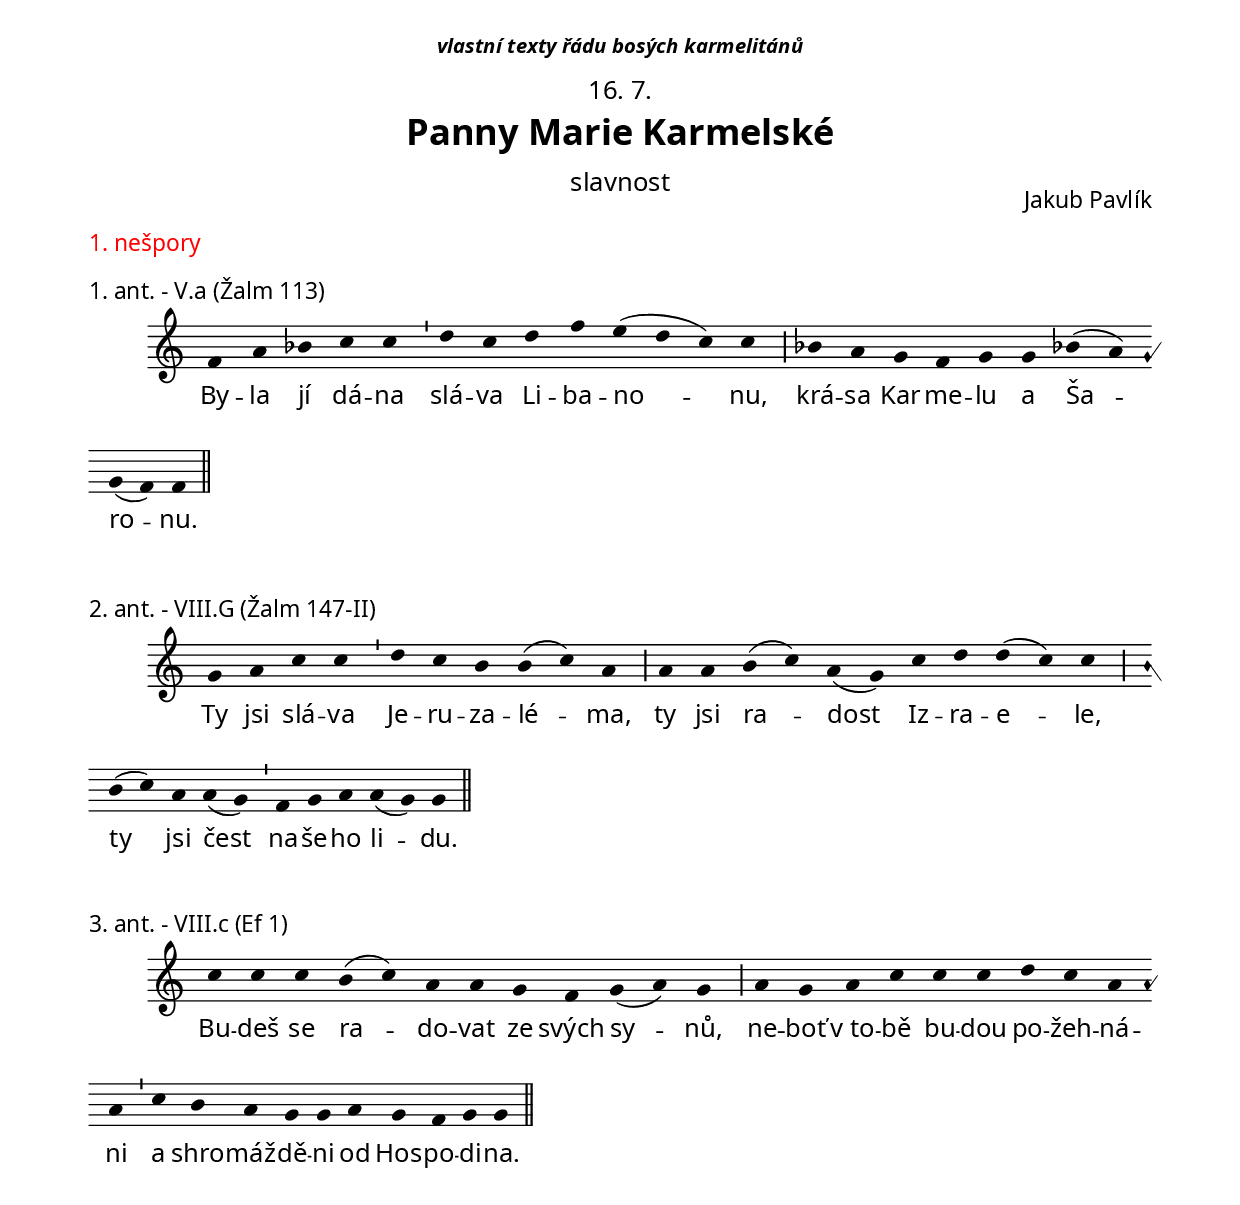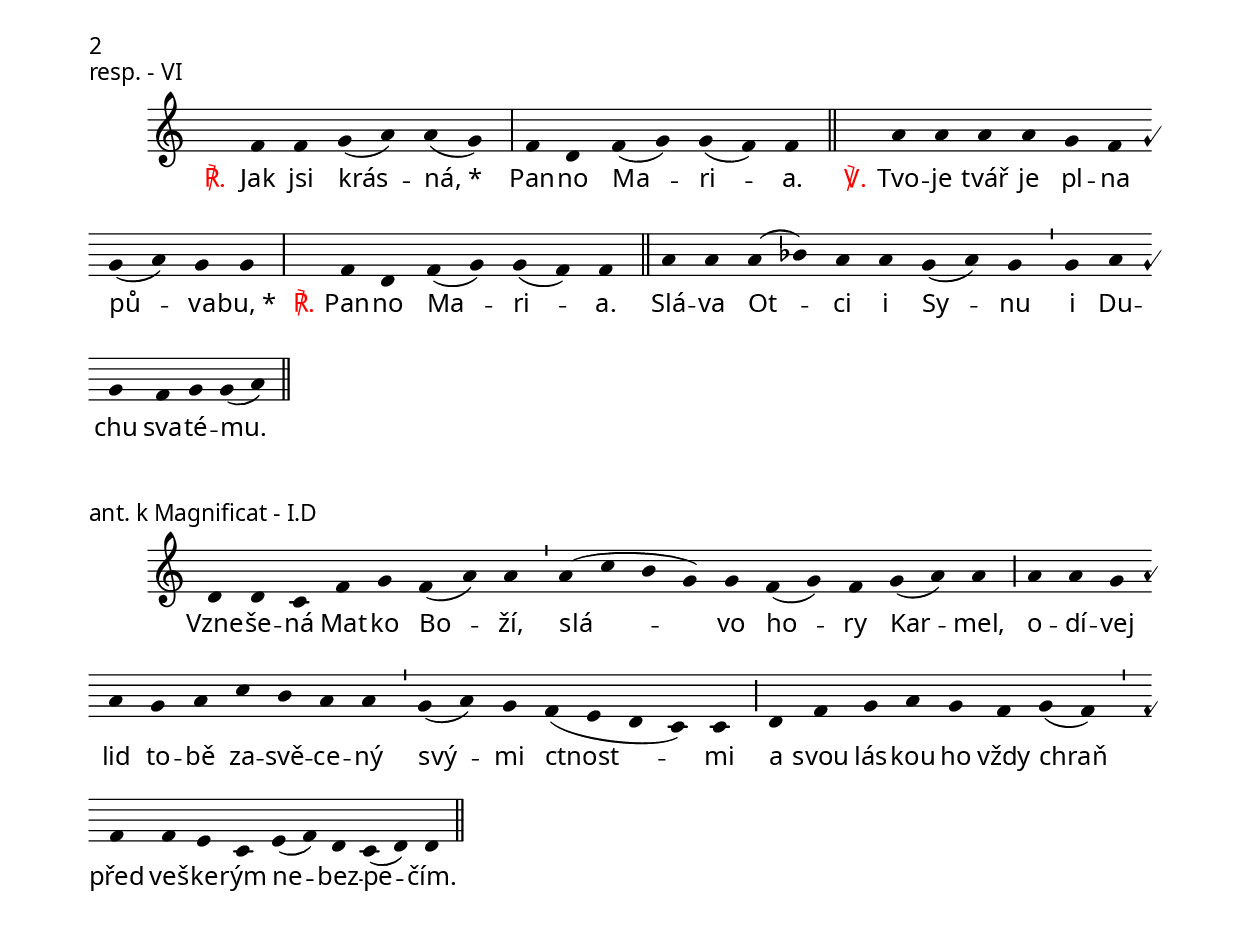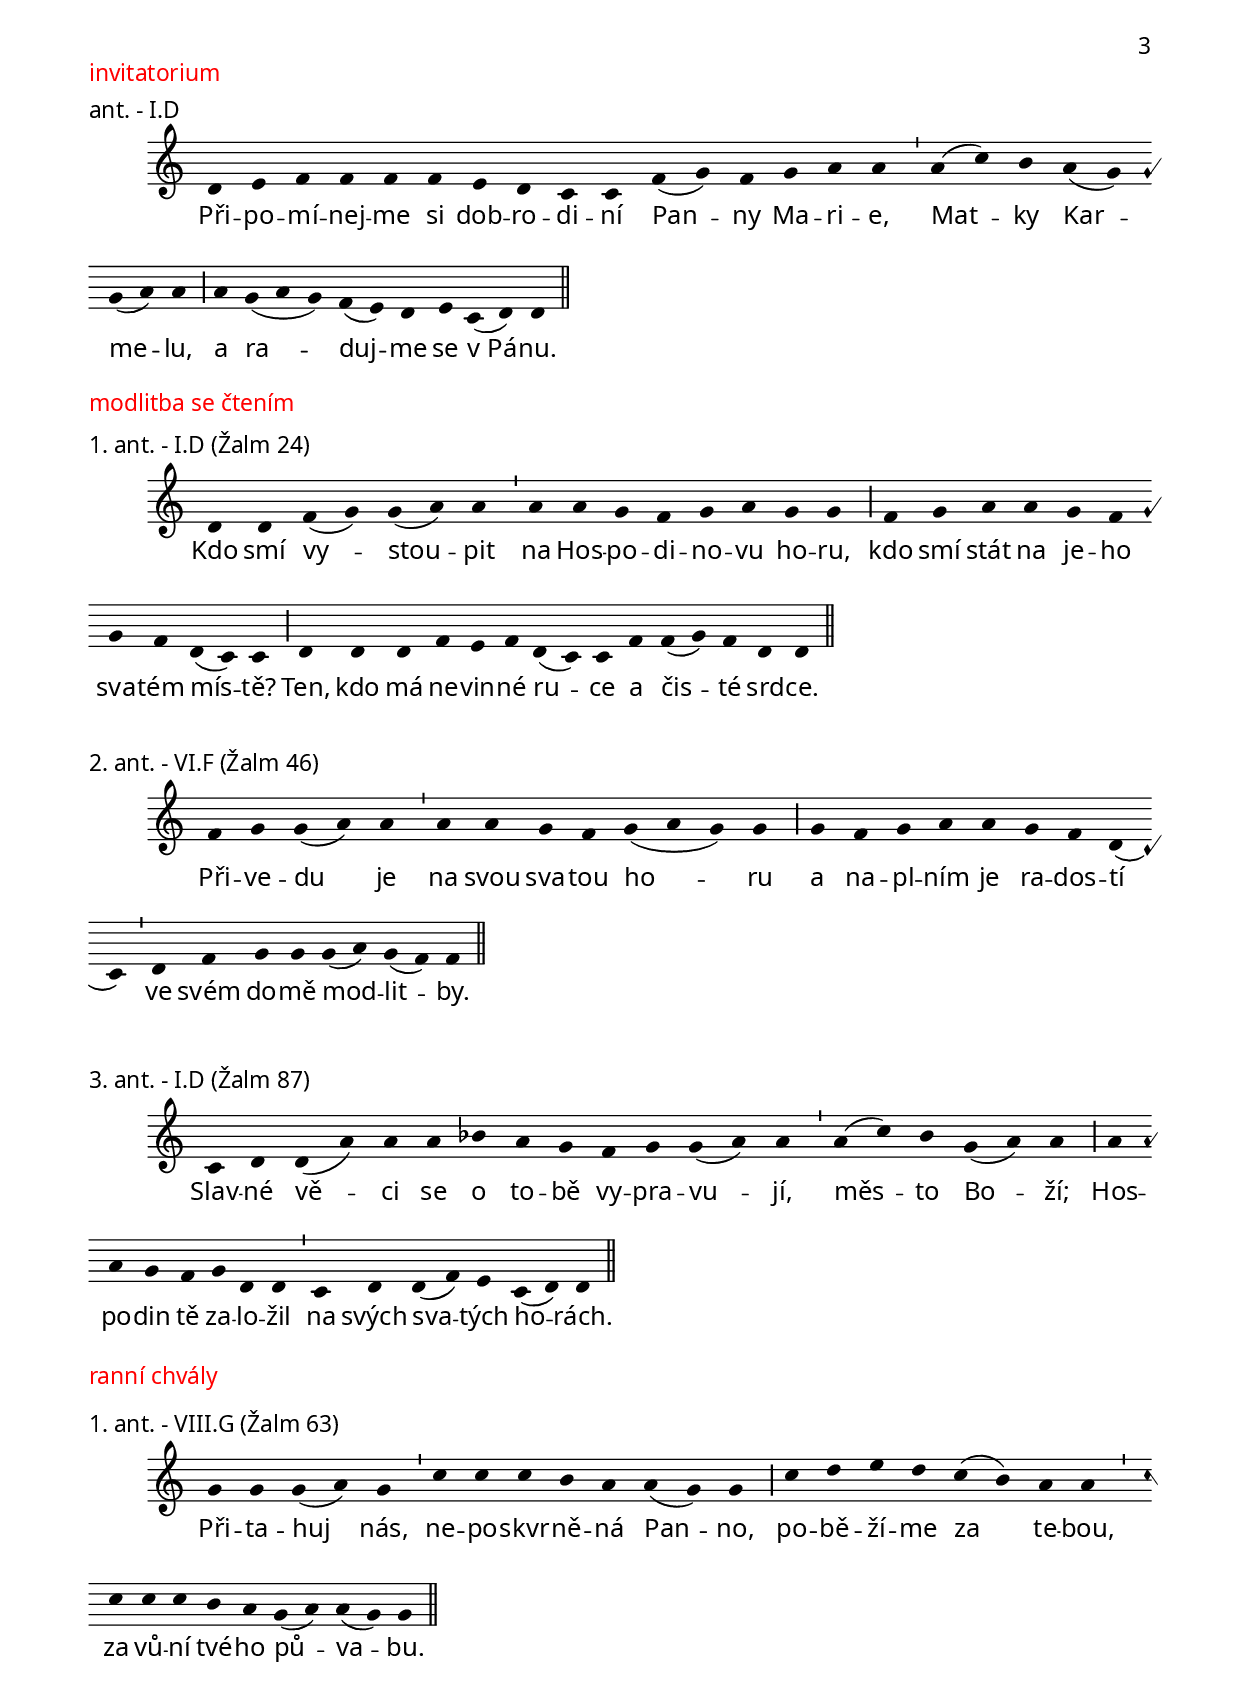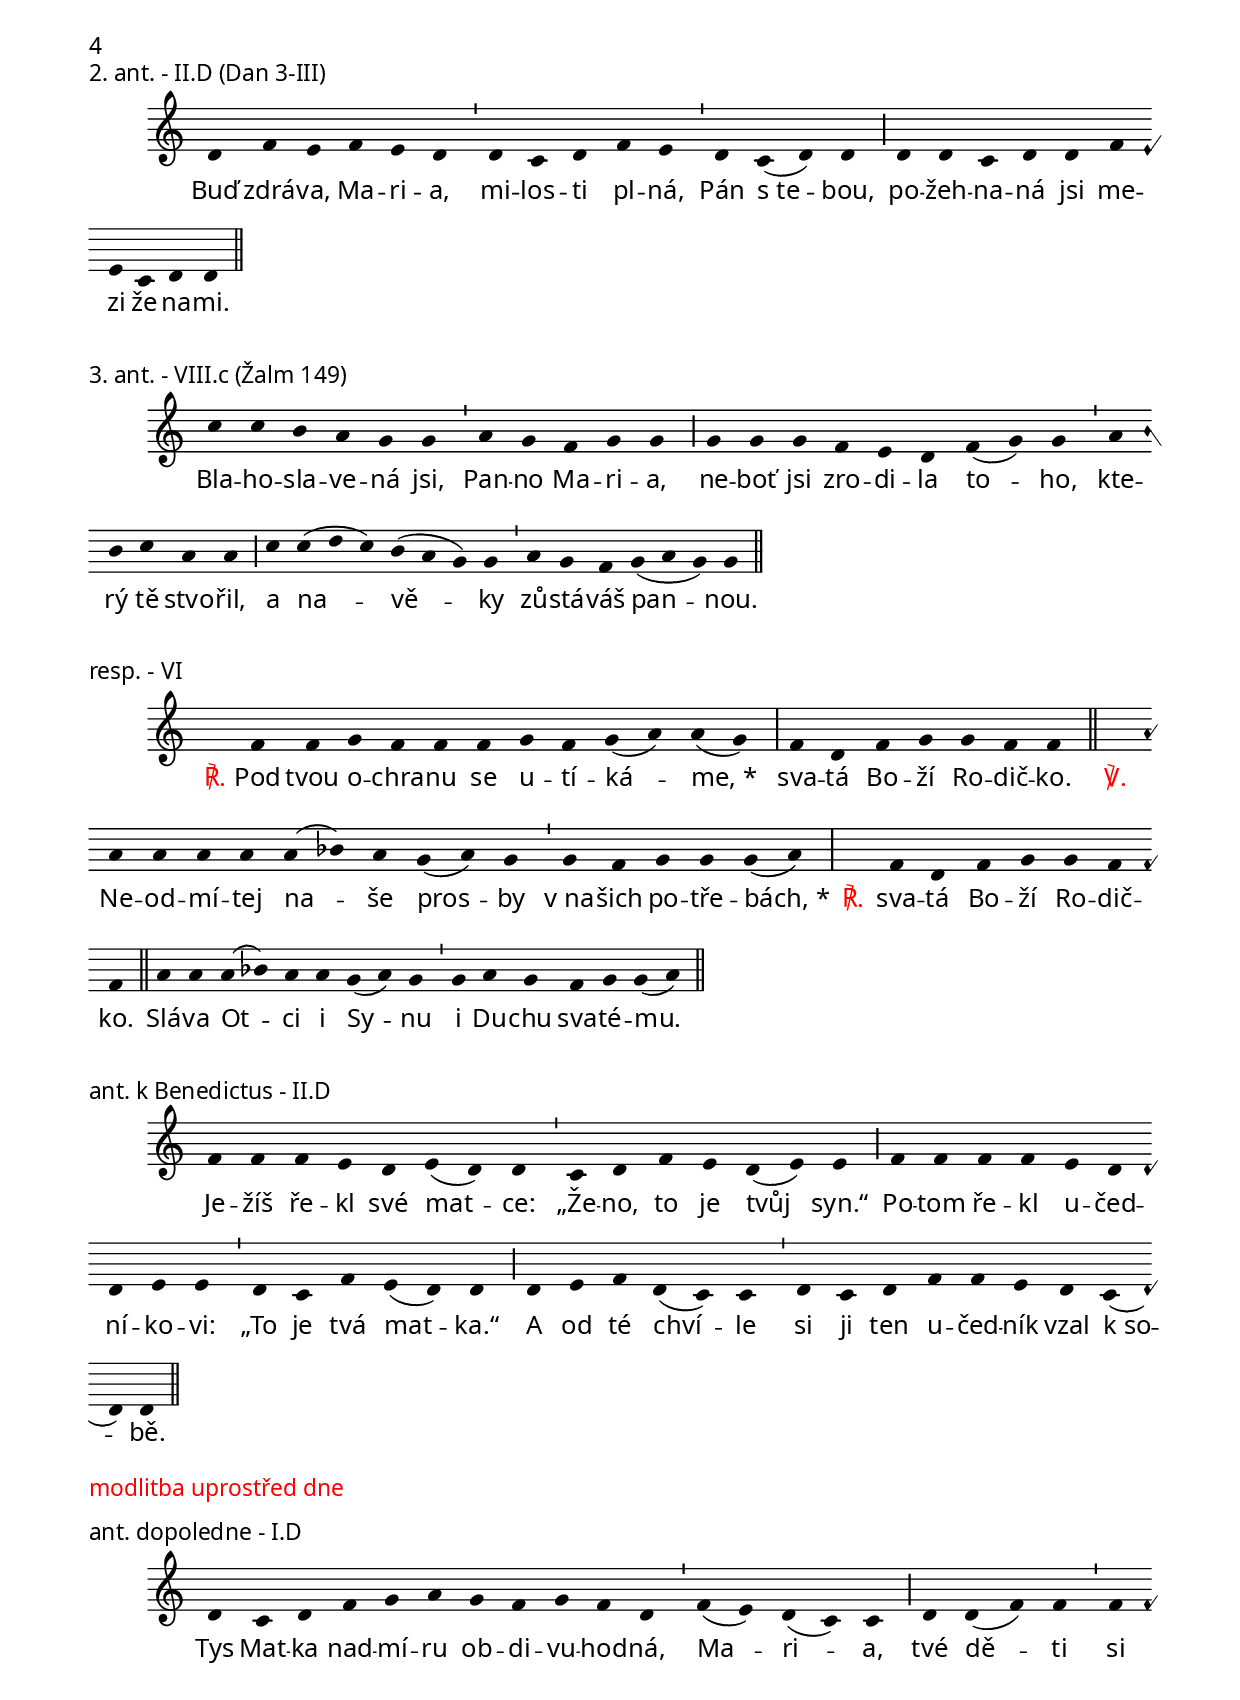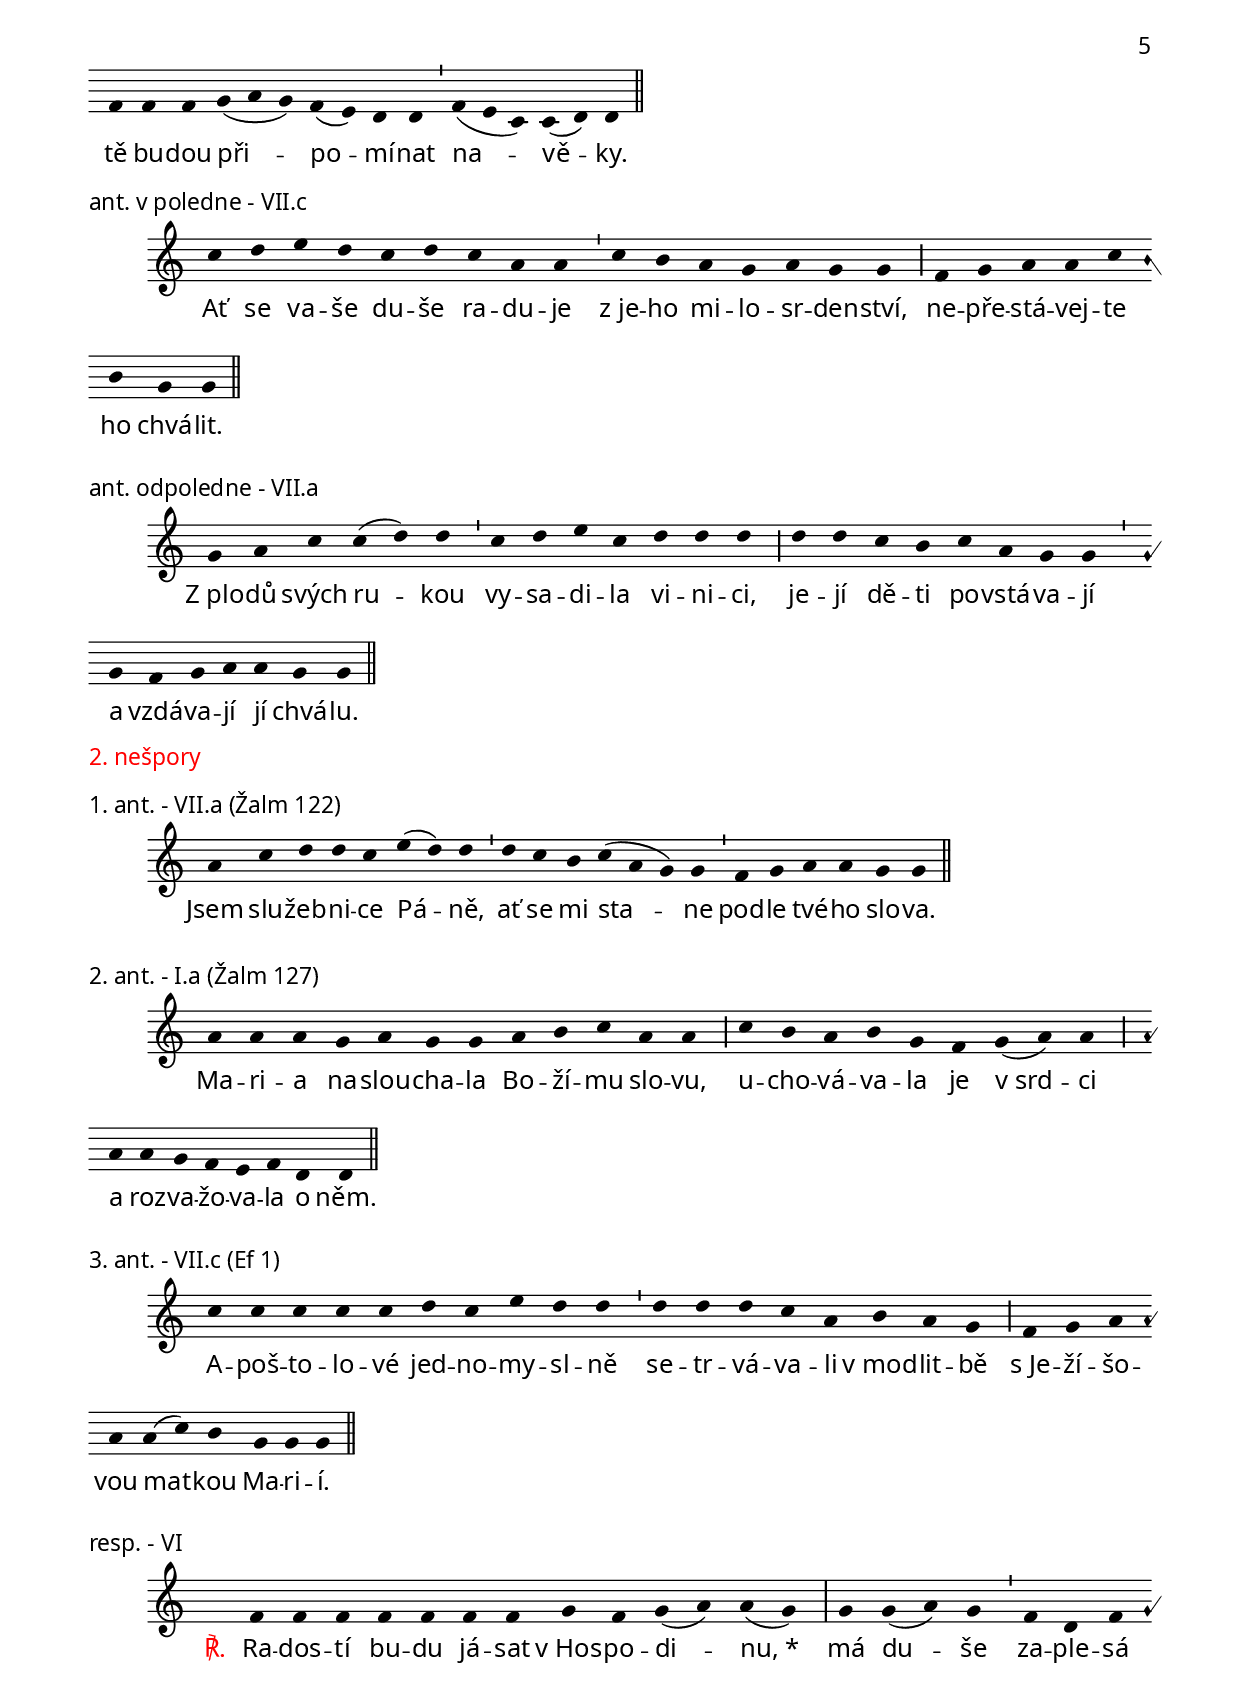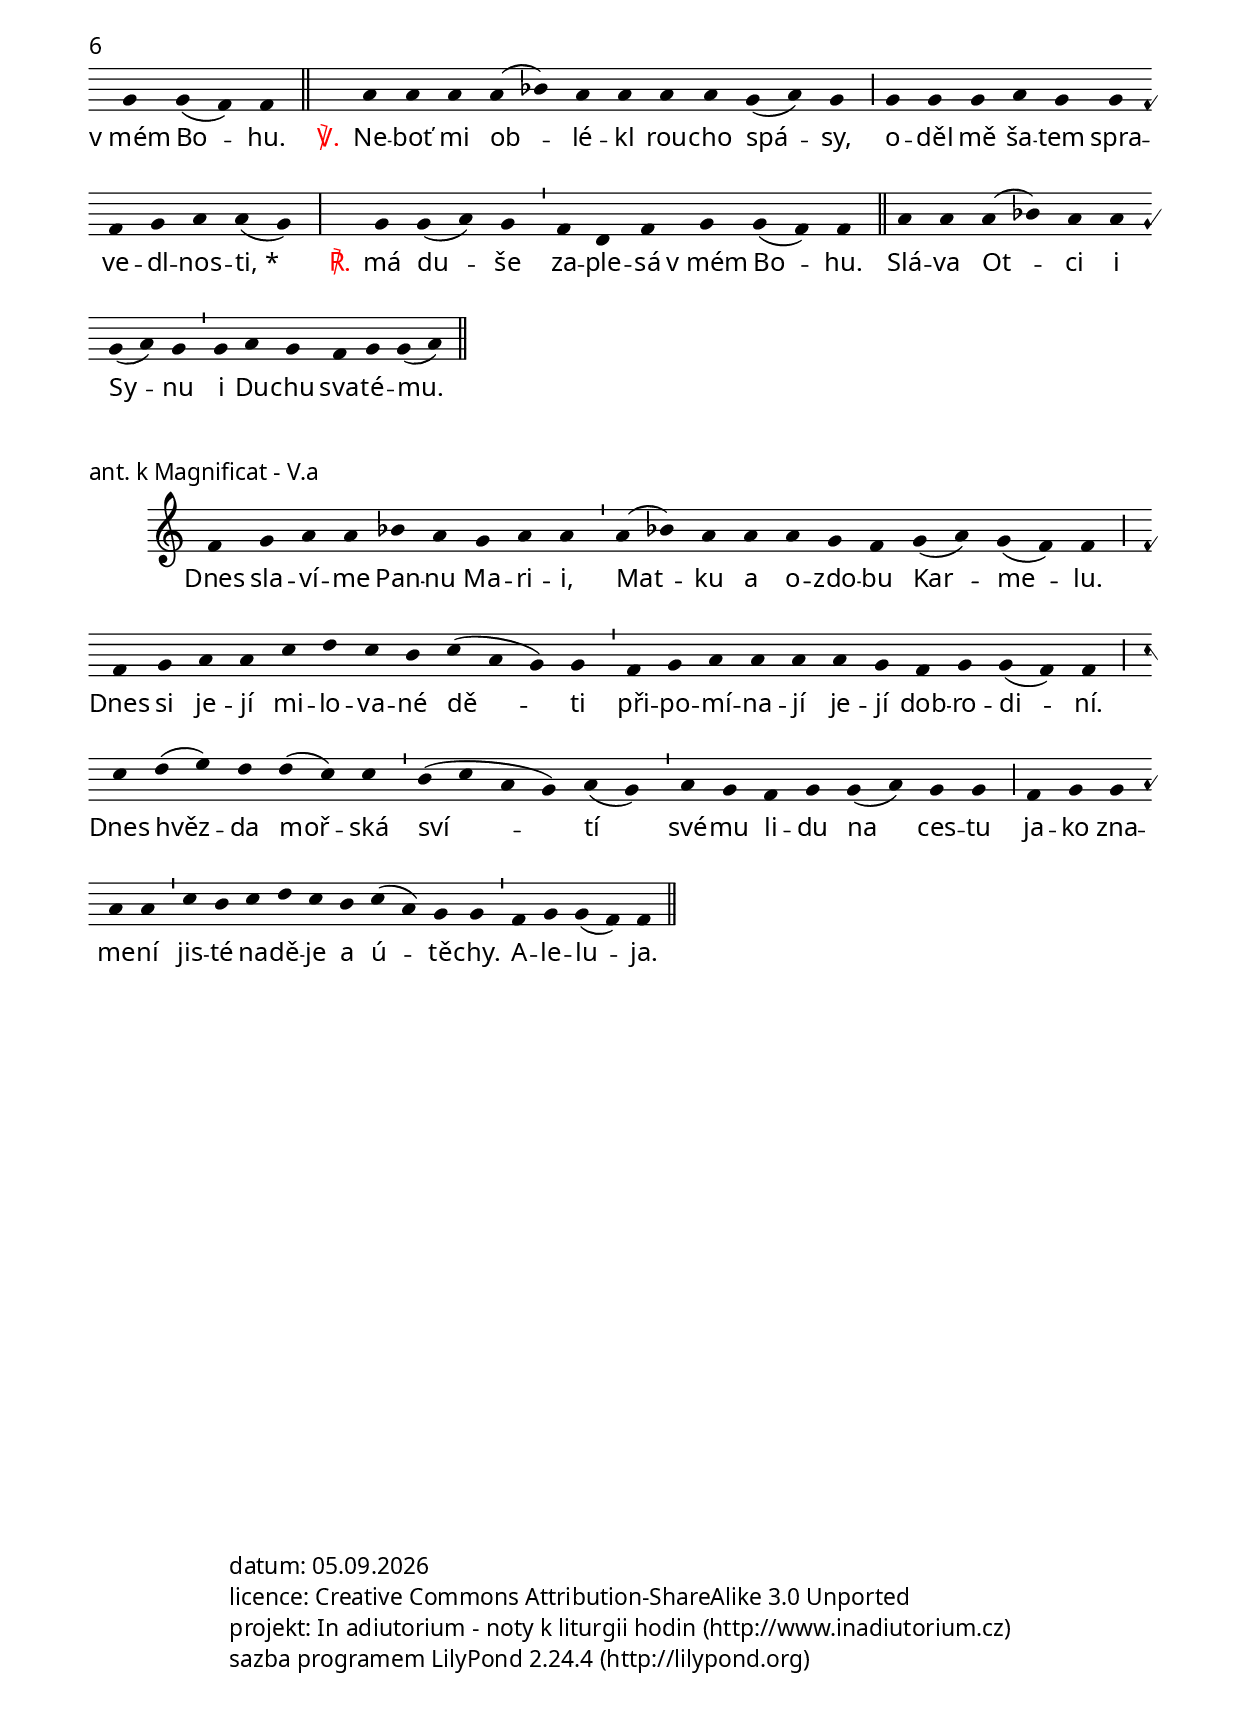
\version "2.19.80"

\include "../../spolecne.ly"
\include "../../spolecne/reholni.ly"
\include "../../dilyresponsorii.ly"
\version "2.12.0"

textyOCD = "vlastní texty řádu bosých karmelitánů"


\header {
  title = \markup\titleSvatek
            "Panny Marie Karmelské"
            slavnost
            "16. 7."
            \textyOCD
  composer = "Jakub Pavlík"
}

\markup {\nadpisHodinka {"1. nešpory"}}

\score {
  \relative c' {
    \choralniRezim
    f4 a bes c c \barMin
    d c d f e( d c) c \barMaior
    bes a g f g g bes( a) g( f) f \barFinalis
  }
  \addlyrics {
    By -- la jí dá -- na
    slá -- va Li -- ba -- no -- nu,
    krá -- sa Kar -- me -- lu a Ša -- ro -- nu.
  }
  \header {
    quid = "1. ant."
    modus = "V"
    differentia = "a"
    psalmus = "Žalm 113"
    id = "1ne-a1"
    piece = \markup\sestavTitulek
  }
}

\score {
  \relative c'' {
    \choralniRezim
    g4 a c c \barMin d4 c b b( c) a \barMaior
    a a b( c) a( g) c d d( c) c \barMaior
    b( c) a a( g) \barMin f4 g a a( g) g \barFinalis
  }
  \addlyrics {
    Ty jsi slá -- va Je -- ru -- za -- lé -- ma,
    ty jsi ra -- dost Iz -- ra -- e -- le,
    ty jsi čest na -- še -- ho li -- du.
  }
  \header {
    quid = "2. ant."
    modus = "VIII"
    differentia = "G"
    psalmus = "Žalm 147-II"
    fial = "commune/commune_maria.ly#rch-a2?-aleluja"
    id = "1ne-a2"
    piece = \markup\sestavTitulek
  }
}

\score {
  \relative c'' {
    \choralniRezim
    c4 c c b( c) a a g f g( a) g \barMaior
    a g a c c c d c a a \barMin
    c b a g g a g f g g \barFinalis
  }
  \addlyrics {
    Bu -- deš se ra -- do -- vat ze svých sy -- nů,
    ne -- boť v_to -- bě bu -- dou po -- žeh -- ná -- ni
    a shro -- máž -- dě -- ni od Hos -- po -- di -- na.
  }
  \header {
    quid = "3. ant."
    modus = "VIII"
    differentia = "c"
    psalmus = "Ef 1"
    id = "1ne-a3"
    piece = \markup\sestavTitulek
  }
}

\score {
  \relative c' {
    \choralniRezim

    % R
    \neviditelna f
    f4 f g( a) a( g) \barMax
    f d f( g) g( f) f \barFinalis
    % V
    \neviditelna a
    a4 a a a g f g( a) g g \barMax
    % R
    \neviditelna f
    f d f( g) g( f) f \barFinalis
    % Slava
    \respVIdoxologie \barFinalis
  }
  \addlyrics {
    \Response Jak jsi krás -- ná,_* Pan -- no Ma -- ri -- a.
    \Verse Tvo -- je tvář je pl -- na pů -- va -- bu,_*
    \Response Pan -- no Ma -- ri -- a.
    \textRespDoxologie
  }
  \header {
    quid = "resp."
    modus = "VI"
    id = "1ne-r"
    piece = \markup {\sestavTitulekResp}
  }
}

\score {
  \relative c' {
    \choralniRezim
    d4 d c f g f( a) a \barMin
    a( c b g) g f( g) f g( a) a \barMaior
    a a g a g a c b a a \barMin
    g( a) g f( e d c) c \barMaior
    d f g a g f g( f) \barMin
    f f e c e( f) d c( d) d \barFinalis
  }
  \addlyrics {
    Vzne -- še -- ná Mat -- ko Bo -- ží,
    slá -- vo ho -- ry Kar -- mel,
    o -- dí -- vej lid to -- bě za -- svě -- ce -- ný
    svý -- mi ctnost -- mi
    a svou lás -- kou ho vždy chraň
    před veš -- ke -- rým ne -- bez -- pe -- čím.
  }
  \header {
    quid = "ant. k Magnificat"
    modus = "I"
    differentia = "D"
    psalmus = ""
    id = "1ne-amag"
    piece = \markup {\sestavTitulekBezZalmu}
  }
}

\pageBreak % ZLOM

\markup {\nadpisHodinka {"invitatorium"}}

\score {
  \relative c' {
    \choralniRezim
    d4 e f f f f e d c c f( g) f g a a \barMin
    a( c) b a( g) g( a) a \barMaior
    a g( a g) f( e) d e c( d) d \barFinalis
  }
  \addlyrics {
    Při -- po -- mí -- nej -- me si dob -- ro -- di -- ní Pan -- ny Ma -- ri -- e,
    Mat -- ky Kar -- me -- lu,
    a ra -- duj -- me se v_Pá -- nu.
  }
  \header {
    quid = "ant."
    modus = "I"
    differentia = "D"
    psalmus = ""
    id = "invit"
    piece = \markup\sestavTitulekBezZalmu
  }
}

\markup {\nadpisHodinka {"modlitba se čtením"}}

\score {
  \relative c' {
    \choralniRezim
    d4 d f( g) g( a) a \barMin
    a a g f g a g g \barMaior
    f g a a g f g f d( c) c \barMaior
    d d d f e f d( c) c f f( g) f d d \barFinalis
  }
  \addlyrics {
    Kdo smí vy -- stou -- pit
    na Hos -- po -- di -- no -- vu ho -- ru,
    kdo smí stát na je -- ho sva -- tém mís -- tě?
    Ten, kdo má ne -- vin -- né ru -- ce a čis -- té srd -- ce.
  }
  \header {
    quid = "1. ant."
    modus = "I"
    differentia = "D"
    psalmus = "Žalm 24"
    id = "mc-a1"
    piece = \markup\sestavTitulek
  }
}

\score {
  \relative c' {
    \choralniRezim
    f4 g g( a) a \barMin
    a a g f g( a g) g \barMaior
    g f g a a g f d( c) \barMin
    d f g g g( a) g( f) f \barFinalis
  }
  \addlyrics {
    Při -- ve -- du je
    na svou sva -- tou ho -- ru
    a na -- pl -- ním je ra -- dos -- tí
    ve svém do -- mě mod -- lit -- by.
  }
  \header {
    quid = "2. ant."
    modus = "VI"
    differentia = "F"
    psalmus = "Žalm 46"
    id = "mc-a2"
    piece = \markup\sestavTitulek
  }
}

\score {
  \relative c' {
    \choralniRezim
    c4 d d( a') a a bes a g f g g( a) a \barMin
    a( c) b g( a) a \barMaior
    a a g f g d d \barMin
    c d d( f) e c( d) d \barFinalis
  }
  \addlyrics {
    Slav -- né vě -- ci se o to -- bě vy -- pra -- vu -- jí,
    měs -- to Bo -- ží;
    Hos -- po -- din tě za -- lo -- žil
    na svých sva -- tých ho -- rách.
  }
  \header {
    quid = "3. ant."
    modus = "I"
    differentia = "D"
    psalmus = "Žalm 87"
    fial = "antifony/tyden3_5ctvrtek.ly#rch-ant1?zacatek"
    id = "mc-a3"
    piece = \markup\sestavTitulek
  }
}

% antifonu pro vigilii breviar.cz (zatím?) nemá

\markup {\nadpisHodinka {"ranní chvály"}}

\score {
  \relative c'' {
    \choralniRezim
    g4 g g( a) g \barMin
    c c c b a a( g) g \barMaior
    c d e d c( b) a a \barMin
    c c c b a g( a) a( g) g \barFinalis
  }
  \addlyrics {
    Při -- ta -- huj nás,
    ne -- po -- skvr -- ně -- ná Pan -- no,
    po -- bě -- ží -- me za te -- bou,
    za vů -- ní tvé -- ho pů -- va -- bu.
  }
  \header {
    quid = "1. ant."
    modus = "VIII"
    differentia = "G"
    psalmus = "Žalm 63"
    fial = "sanktoral/1208pmpocatebezposkvrny.ly#rch-a3?jiny text"
    id = "rch-a1"
    piece = \markup\sestavTitulek
  }
}

\score {
  \relative c' {
    \choralniRezim
    d4 f e f e d \barMin
    d c d f e \barMin
    d c( d) d \barMaior
    d d c d d f e c d d \barFinalis
  }
  \addlyrics {
    Buď zdrá -- va, Ma -- ri -- a,
    mi -- los -- ti pl -- ná,
    Pán s_te -- bou,
    po -- žeh -- na -- ná jsi me -- zi že -- na -- mi.
  }
  \header {
    quid = "2. ant."
    modus = "II"
    differentia = "D"
    psalmus = "Dan 3-III"
    fial = "advent_antifony.ly#spol-sexta?konec=16"
    id = "rch-a2"
    piece = \markup\sestavTitulek
  }
}

\score {
  \relative c'' {
    \choralniRezim
    c4 c b a g g \barMin
    a g f g g \barMaior
    g g g f e d f( g) g \barMin
    a b c a a \barMaior
    c c( d c) b( a g) g \barMin
    a g f g( a g) g \barFinalis
  }
  \addlyrics {
    Bla -- ho -- sla -- ve -- ná jsi,
    Pan -- no Ma -- ri -- a,
    ne -- boť jsi zro -- di -- la to -- ho,
    kte -- rý tě stvo -- řil,
    a na -- vě -- ky
    zů -- stá -- váš pan -- nou.
  }
  \header {
    quid = "3. ant."
    modus = "VIII"
    differentia = "c"
    psalmus = "Žalm 149"
    fial = "commune/commune_maria.ly#1ne-a2?konec&-aleluja"
    id = "rch-a3"
    piece = \markup\sestavTitulek
  }
}

\score {
  \relative c' {
    \choralniRezim

    % R
    \neviditelna f
    f4 f g f f f g f g( a) a( g) \barMax
    f d f g g f f \barFinalis
    % V
    \neviditelna a
    a4 a a a a( bes) a g( a) g \barMin
    g f g g g( a) \barMax
    % R
    \neviditelna f
    f d f g g f f \barFinalis
    % Slava
    \respVIdoxologie \barFinalis
  }
  \addlyrics {
    \Response Pod tvou o -- chra -- nu se u -- tí -- ká -- me,_*
    sva -- tá Bo -- ží Ro -- dič -- ko.
    \Verse Ne -- od -- mí -- tej na -- še pros -- by
    v_na -- šich po -- tře -- bách,_*
    \Response sva -- tá Bo -- ží Ro -- dič -- ko.
    \textRespDoxologie
  }
  \header {
    quid = "resp."
    modus = "VI"
    id = "rch-r"
    piece = \markup {\sestavTitulekResp}
  }
}

\score {
  \relative c' {
    \choralniRezim
    f4 f f e d e( d) d \barMin
    c d f e d( e) e \barMaior
    f f f f e d d e e \barMin
    d c f e( d) d \barMaior
    d e f d( c) c \barMin
    d c d f f e d c( d) d \barFinalis
  }
  \addlyrics {
    Je -- žíš ře -- kl své mat -- ce:
    „Že -- no, to je tvůj syn.“
    Po -- tom ře -- kl u -- čed -- ní -- ko -- vi:
    „To je tvá mat -- ka.“
    A od té chví -- le
    si ji ten u -- čed -- ník vzal k_so -- bě.
  }
  \header {
    quid = "ant. k Benedictus"
    modus = "II"
    differentia = "D"
    psalmus = ""
    fial = "commune/commune_maria.ly#nona?zacatek"
    id = "rch-aben"
    piece = \markup {\sestavTitulekBezZalmu}
  }
}

\markup {\nadpisHodinka {"modlitba uprostřed dne"}}

\score {
  \relative c' {
    \choralniRezim
    d4 c d f g a g f g f d \barMin
    f( e) d( c) c \barMaior
    d d( f) f \barMin
    f f f f g( a g) f( e) d d \barMin
    f( e c) c( d) d \barFinalis
  }
  \addlyrics {
    Tys Mat -- ka nad -- mí -- ru ob -- di -- vu -- hod -- ná,
    Ma -- ri -- a,
    tvé dě -- ti
    si tě bu -- dou při -- po -- mí -- nat
    na -- vě -- ky.
  }
  \header {
    quid = "ant. dopoledne"
    modus = "I"
    differentia = "D"
    psalmus = ""
    id = "tercie"
    piece = \markup\sestavTitulekBezZalmu
  }
}

\score {
  \relative c'' {
    \choralniRezim
    c4 d e d c d c a a \barMin
    c b a g a g g \barMaior
    f g a a c b g g \barFinalis
  }
  \addlyrics {
    Ať se va -- še du -- še ra -- du -- je
    z_je -- ho mi -- lo -- sr -- den -- ství,
    ne -- pře -- stá -- vej -- te ho chvá -- lit.
  }
  \header {
    quid = "ant. v poledne"
    modus = "VII"
    differentia = "c"
    psalmus = ""
    id = "sexta"
    piece = \markup\sestavTitulekBezZalmu
  }
}

\score {
  \relative c'' {
    \choralniRezim
    g4 a c c( d) d \barMin
    c d e c d d d \barMaior
    d d c b c a g g \barMin
    g f g a a g g \barFinalis
  }
  \addlyrics {
    Z_plo -- dů svých ru -- kou
    vy -- sa -- di -- la vi -- ni -- ci,
    je -- jí dě -- ti po -- vstá -- va -- jí
    a vzdá -- va -- jí jí chvá -- lu.
  }
  \header {
    quid = "ant. odpoledne"
    modus = "VII"
    differentia = "a"
    psalmus = ""
    id = "nona"
    piece = \markup\sestavTitulekBezZalmu
  }
}

\markup {\nadpisHodinka {"2. nešpory"}}

\score {
  \relative c'' {
    \choralniRezim
    a4 c d d c e( d) d \barMin
    d c b c( a g) g \barMin
    f g a a g g \barFinalis
  }
  \addlyrics {
    Jsem slu -- žeb -- ni -- ce Pá -- ně,
    ať se mi sta -- ne pod -- le tvé -- ho slo -- va.
  }
  \header {
    quid = "1. ant."
    modus = "VII"
    differentia = "a"
    psalmus = "Žalm 122"
    fial = "commune/commune_maria.ly#2ne-a2?-aleluja"
    id = "2ne-a1"
    piece = \markup\sestavTitulek
  }
}

\score {
  \relative c'' {
    \choralniRezim
    a4 a a g a g g a b c a a \barMaior
    c b a b g f g( a) a \barMaior
    a a g f e f d d \barFinalis
  }
  \addlyrics {
    Ma -- ri -- a na -- slou -- cha -- la Bo -- ží -- mu slo -- vu,
    u -- cho -- vá -- va -- la je v_srd -- ci
    a roz -- va -- žo -- va -- la o něm.
  }
  \header {
    quid = "2. ant."
    modus = "I"
    differentia = "a"
    psalmus = "Žalm 127"
    fial = "sanktoral/0716pmkarmelske.ly#amag?jiny text"
    id = "2ne-a2"
    piece = \markup\sestavTitulek
  }
}

\score {
  \relative c'' {
    \choralniRezim
    c4 c c c c d c e d d \barMin
    d d d c a b a g \barMaior
    f g a a a( c) b g g g \barFinalis
  }
  \addlyrics {
    A -- poš -- to -- lo -- vé jed -- no -- my -- sl -- ně
    se -- tr -- vá -- va -- li v_mod -- lit -- bě
    s_Je -- ží -- šo -- vou mat -- kou Ma -- ri -- í.
  }
  \header {
    quid = "3. ant."
    modus = "VII"
    differentia = "c"
    psalmus = "Ef 1"
    fial = "antifony/velikonoce_tyden7.ly#pa-amag?konec&-aleluja"
    id = "2ne-a3"
    piece = \markup\sestavTitulek
  }
}

\score {
  \relative c' {
    \choralniRezim

    % R
    \neviditelna f
    f4 f f f f f f g f g( a) a( g) \barMax
    g g( a) g \barMin f d f g g( f) f \barFinalis
    % V
    \neviditelna a
    a4 a a a( bes) a a a a g( a) g \barMaior
    g g g a g g f g a a( g) \barMax
    % R
    \neviditelna f
    g g( a) g \barMin f d f g g( f) f \barFinalis
    % Slava
    \respVIdoxologie \barFinalis
  }
  \addlyrics {
    \Response Ra -- dos -- tí bu -- du já -- sat v_Hos -- po -- di -- nu,_*
    má du -- še za -- ple -- sá v_mém Bo -- hu.
    \Verse Ne -- boť mi ob -- lé -- kl rou -- cho spá -- sy,
    o -- děl mě ša -- tem spra -- ve -- dl -- nos -- ti,_*
    \Response má du -- še za -- ple -- sá v_mém Bo -- hu.
    \textRespDoxologie
  }
  \header {
    quid = "resp."
    modus = "VI"
    id = "2ne-r"
    piece = \markup {\sestavTitulekResp}
  }
}

\score {
  \relative c' {
    \choralniRezim
    f4 g a a bes a g a a \barMin
    a( bes) a a a g f g( a) g( f) f \barMaior
    f g a a c d c b c( a g) g \barMin
    f g a a a a g f g g( f) f \barMaior
    c' d( e) d d( c) c \barMin
    b( c a g) a( g) \barMin a g f g g( a) g g \barMaior
    f g g a a \barMin c b c d c b c( a) g g \barMin
    f g g( f) f \barFinalis
  }
  \addlyrics {
    Dnes sla -- ví -- me Pan -- nu Ma -- ri -- i,
    Mat -- ku a o -- zdo -- bu Kar -- me -- lu.
    Dnes si je -- jí mi -- lo -- va -- né dě -- ti
    při -- po -- mí -- na -- jí je -- jí dob -- ro -- di -- ní.
    Dnes hvěz -- da moř -- ská
    sví -- tí své -- mu li -- du na ces -- tu
    ja -- ko zna -- me -- ní jis -- té na -- dě -- je a ú -- tě -- chy.
    A -- le -- lu -- ja.
  }
  \header {
    quid = "ant. k Magnificat"
    modus = "V"
    differentia = "a"
    psalmus = ""
    id = "2ne-amag"
    piece = \markup {\sestavTitulekBezZalmu}
  }
}
